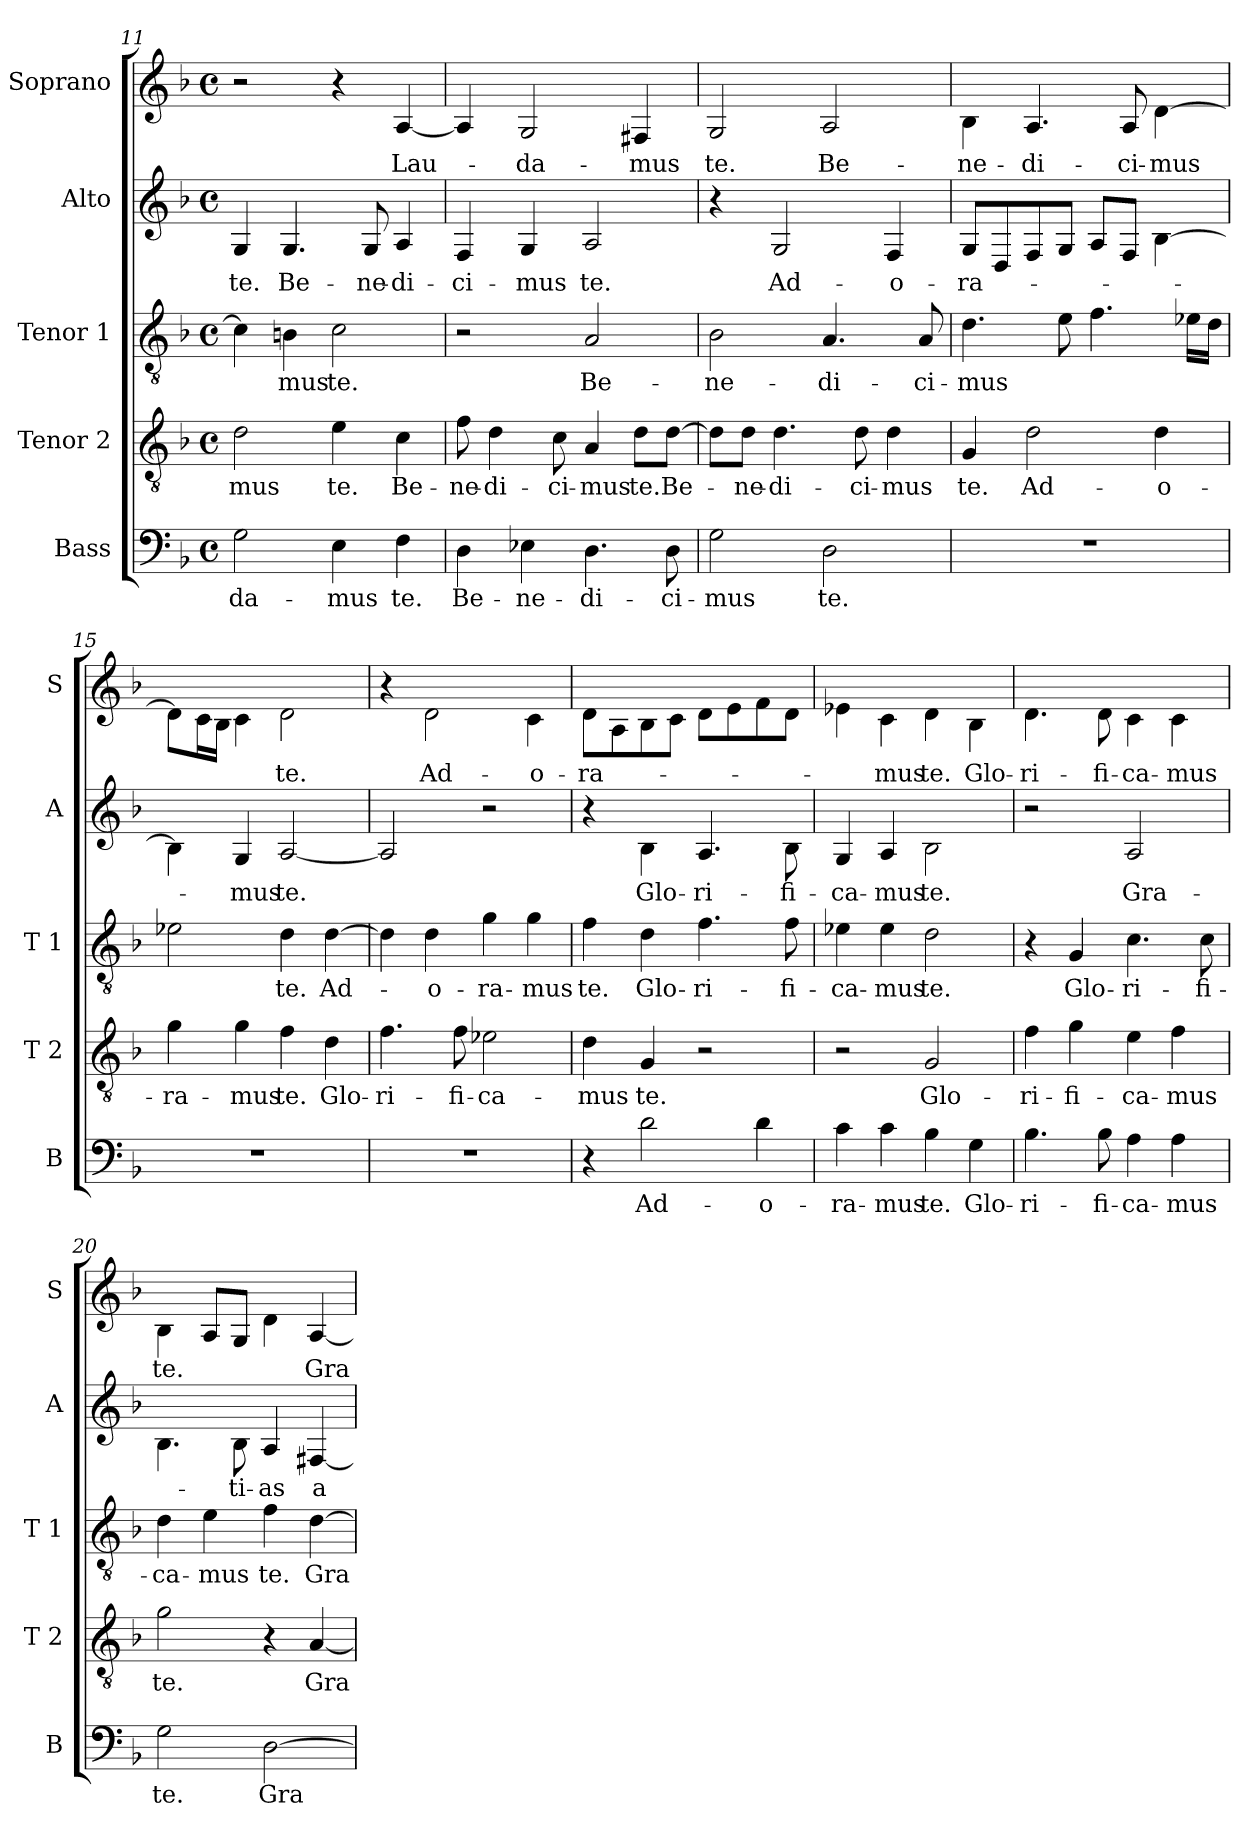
**kern	**text	**kern	**text	**kern	**text	**kern	**text	**kern	**text
*part5	*part5	*part4	*part4	*part3	*part3	*part2	*part2	*part1	*part1
*staff5	*staff5	*staff4	*staff4	*staff3	*staff3	*staff2	*staff2	*staff1	*staff1
*I"Bass	*	*I"Tenor 2	*	*I"Tenor 1	*	*I"Alto	*	*I"Soprano	*
*I'B	*	*I'T 2	*	*I'T 1	*	*I'A	*	*I'S	*
*clefF4	*	*clefGv2	*	*clefGv2	*	*clefG2	*	*clefG2	*
*	*	*	*	*	*	*ITrd-7c-12	*	*ITrd-7c-12	*
*k[b-]	*	*k[b-]	*	*k[b-]	*	*k[b-]	*	*k[b-]	*
*d:	*	*d:	*	*d:	*	*d:	*	*d:	*
*M4/4	*	*M4/4	*	*M4/4	*	*M4/4	*	*M4/4	*
*met(c)	*	*met(c)	*	*met(c)	*	*met(c)	*	*met(c)	*
=11	=11	=11	=11	=11	=11	=11	=11	=11	=11
2G\	-da-	2d\	-mus	4c\]	.	4g/	te.	2r	.
.	.	.	.	4Bn\	-mus	4.g/	Be-	.	.
4E\	-mus	4e\	te.	2c\	te.	.	.	4r	.
.	.	.	.	.	.	8g/	-ne-	.	.
4F\	te.	4c\	Be-	.	.	4a/	-di-	[4a/	Lau-
=12	=12	=12	=12	=12	=12	=12	=12	=12	=12
4D\	Be-	8f\	-ne-	2r	.	4f/	-ci-	4a/]	.
.	.	4d\	-di-	.	.	.	.	.	.
4E-X\	-ne-	.	.	.	.	4g/	-mus	2g/	-da-
.	.	8c\	-ci-	.	.	.	.	.	.
4.D\	-di-	4A/	-mus	2A/	Be-	2a/	te.	.	.
.	.	8d\L	te.	.	.	.	.	4f#X/	-mus
8D\	-ci-	[8d\J	Be-	.	.	.	.	.	.
!!LO:PB:g=z
=13	=13	=13	=13	=13	=13	=13	=13	=13	=13
2G\	-mus	8d\L]	.	2B-\	-ne-	4r	.	2g/	te.
.	.	8d\J	-ne-	.	.	.	.	.	.
.	.	4.d\	-di-	.	.	2g/	Ad-	.	.
2D\	te.	.	.	4.A/	-di-	.	.	2a/	Be-
.	.	8d\	-ci-	.	.	.	.	.	.
.	.	4d\	-mus	.	.	4f/	-o-	.	.
.	.	.	.	8A/	-ci-	.	.	.	.
=14	=14	=14	=14	=14	=14	=14	=14	=14	=14
1r	.	4G/	te.	4.d\	-mus	8g/L	-ra-	4b-\	-ne-
.	.	.	.	.	.	8d/	.	.	.
.	.	2d\	Ad-	.	.	8f/	.	4.a/	-di-
.	.	.	.	8e\	.	8g/J	.	.	.
.	.	.	.	4.f\	.	8a/L	.	.	.
.	.	.	.	.	.	8f/J	.	8a/	-ci-
.	.	4d\	-o-	.	.	[4b-\	.	[4dd\	-mus
.	.	.	.	16e-X\LL	.	.	.	.	.
.	.	.	.	16d\JJ	.	.	.	.	.
=15	=15	=15	=15	=15	=15	=15	=15	=15	=15
1r	.	4g\	-ra-	2e-X\	.	4b-\]	.	8dd\L]	.
.	.	.	.	.	.	.	.	16cc\L	.
.	.	.	.	.	.	.	.	16b-\JJ	.
.	.	4g\	-mus	.	.	4g/	-mus	4cc\	.
.	.	4f\	te.	4d\	te.	[2a/	te.	2dd\	te.
.	.	4d\	Glo-	[4d\	Ad-	.	.	.	.
=16	=16	=16	=16	=16	=16	=16	=16	=16	=16
1r	.	4.f\	-ri-	4d\]	.	2a/]	.	4r	.
.	.	.	.	4d\	-o-	.	.	2dd\	Ad-
.	.	8f\	-fi-	.	.	.	.	.	.
.	.	2e-X\	-ca-	4g\	-ra-	2r	.	.	.
.	.	.	.	4g\	-mus	.	.	4cc\	-o-
=17	=17	=17	=17	=17	=17	=17	=17	=17	=17
4r	.	4d\	-mus	4f\	te.	4r	.	8dd\L	-ra-
.	.	.	.	.	.	.	.	8a\	.
2d\	Ad-	4G/	te.	4d\	Glo-	4b-\	Glo-	8b-\	.
.	.	.	.	.	.	.	.	8cc\J	.
.	.	2r	.	4.f\	-ri-	4.a/	-ri-	8dd\L	.
.	.	.	.	.	.	.	.	8ee\	.
4d\	-o-	.	.	.	.	.	.	8ff\	.
.	.	.	.	8f\	-fi-	8b-\	-fi-	8dd\J	.
=18	=18	=18	=18	=18	=18	=18	=18	=18	=18
4c\	-ra-	2r	.	4e-X\	-ca-	4g/	-ca-	4ee-X\	.
4c\	-mus	.	.	4e-\	-mus	4a/	-mus	4cc\	-mus
4B-\	te.	2G/	Glo-	2d\	te.	2b-\	te.	4dd\	te.
4G\	Glo-	.	.	.	.	.	.	4b-\	Glo-
!!LO:LB:g=z
=19	=19	=19	=19	=19	=19	=19	=19	=19	=19
4.B-\	-ri-	4f\	-ri-	4r	.	2r	.	4.dd\	-ri-
.	.	4g\	-fi-	4G/	Glo-	.	.	.	.
8B-\	-fi-	.	.	.	.	.	.	8dd\	-fi-
4A\	-ca-	4e\	-ca-	4.c\	-ri-	2a/	Gra-	4cc\	-ca-
4A\	-mus	4f\	-mus	.	.	.	.	4cc\	-mus
.	.	.	.	8c\	-fi-	.	.	.	.
=20	=20	=20	=20	=20	=20	=20	=20	=20	=20
2G\	te.	2g\	te.	4d\	-ca-	4.b-\	.	4b-\	te.
.	.	.	.	4e\	-mus	.	.	8a/L	.
.	.	.	.	.	.	8b-\	-ti-	8g/J	.
[2D\	Gra-	4r	.	4f\	te.	4a/	-as	4dd\	.
.	.	[4A/	Gra-	[4d\	Gra-	[4f#X/	a-	[4a/	Gra-
=	=	=	=	=	=	=	=	=	=
*-	*-	*-	*-	*-	*-	*-	*-	*-	*-
